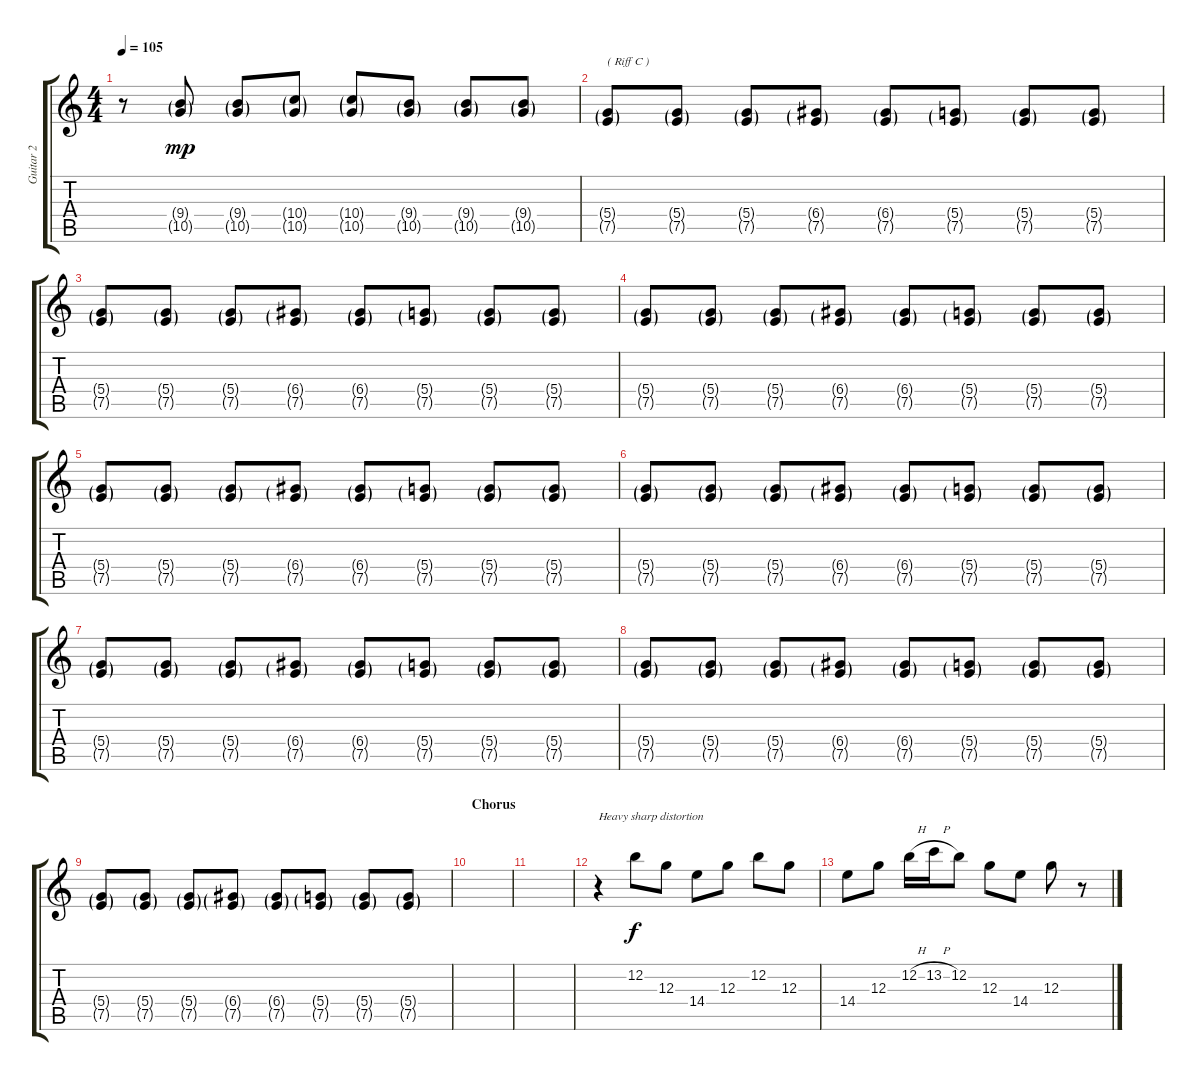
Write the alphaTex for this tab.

\track ("Guitar 2" "Guitar 2") {instrument distortionguitar}
\staff {score tabs}
\tuning (E4 B3 G3 D3 A2 D2) {hide}
\ts (4 4)
\tempo 105
\clef g2
\ks c
r.8{dy mp instrument electricguitarmuted} (9.4{g} 10.5{g}).8 (9.4{g} 10.5{g}).8 (10.4{g} 10.5{g}).8 (10.4{g} 10.5{g}).8 (9.4{g} 10.5{g}).8 (9.4{g} 10.5{g}).8 (9.4{g} 10.5{g}).8 |
(5.4{g} 7.5{g}).8{txt "( Riff C )" instrument electricguitarmuted} (5.4{g} 7.5{g}).8 (5.4{g} 7.5{g}).8 (6.4{g} 7.5{g}).8 (6.4{g} 7.5{g}).8 (5.4{g} 7.5{g}).8 (5.4{g} 7.5{g}).8 (5.4{g} 7.5{g}).8 |
(5.4{g} 7.5{g}).8{instrument electricguitarmuted} (5.4{g} 7.5{g}).8 (5.4{g} 7.5{g}).8 (6.4{g} 7.5{g}).8 (6.4{g} 7.5{g}).8 (5.4{g} 7.5{g}).8 (5.4{g} 7.5{g}).8 (5.4{g} 7.5{g}).8 |
(5.4{g} 7.5{g}).8{instrument electricguitarmuted} (5.4{g} 7.5{g}).8 (5.4{g} 7.5{g}).8 (6.4{g} 7.5{g}).8 (6.4{g} 7.5{g}).8 (5.4{g} 7.5{g}).8 (5.4{g} 7.5{g}).8 (5.4{g} 7.5{g}).8 |
(5.4{g} 7.5{g}).8{instrument electricguitarmuted} (5.4{g} 7.5{g}).8 (5.4{g} 7.5{g}).8 (6.4{g} 7.5{g}).8 (6.4{g} 7.5{g}).8 (5.4{g} 7.5{g}).8 (5.4{g} 7.5{g}).8 (5.4{g} 7.5{g}).8 |
(5.4{g} 7.5{g}).8{instrument electricguitarmuted} (5.4{g} 7.5{g}).8 (5.4{g} 7.5{g}).8 (6.4{g} 7.5{g}).8 (6.4{g} 7.5{g}).8 (5.4{g} 7.5{g}).8 (5.4{g} 7.5{g}).8 (5.4{g} 7.5{g}).8 |
(5.4{g} 7.5{g}).8{instrument electricguitarmuted} (5.4{g} 7.5{g}).8 (5.4{g} 7.5{g}).8 (6.4{g} 7.5{g}).8 (6.4{g} 7.5{g}).8 (5.4{g} 7.5{g}).8 (5.4{g} 7.5{g}).8 (5.4{g} 7.5{g}).8 |
(5.4{g} 7.5{g}).8{instrument electricguitarmuted} (5.4{g} 7.5{g}).8 (5.4{g} 7.5{g}).8 (6.4{g} 7.5{g}).8 (6.4{g} 7.5{g}).8 (5.4{g} 7.5{g}).8 (5.4{g} 7.5{g}).8 (5.4{g} 7.5{g}).8 |
(5.4{g} 7.5{g}).8{instrument electricguitarmuted} (5.4{g} 7.5{g}).8 (5.4{g} 7.5{g}).8 (6.4{g} 7.5{g}).8 (6.4{g} 7.5{g}).8 (5.4{g} 7.5{g}).8 (5.4{g} 7.5{g}).8 (5.4{g} 7.5{g}).8 |
\section ("" "Chorus")
|
|
r.4{txt "Heavy sharp distortion"} 12.2.8{dy f volume 14 instrument overdrivenguitar} 12.3.8 14.4.8 12.3.8 12.2.8 12.3.8 |
14.4.8 12.3.8 12.2{h}.16 13.2{h}.16 12.2.8 12.3.8 14.4.8 12.3.8 r.8
